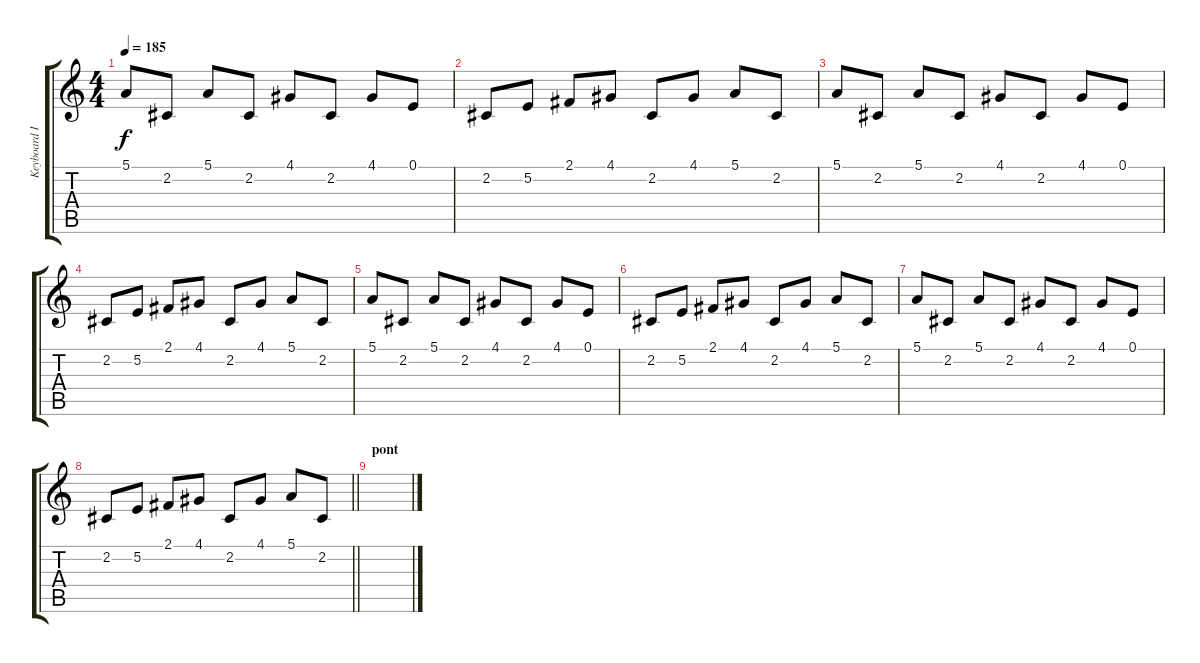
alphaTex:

\track ("Keyboard II" "Keyboard I") {instrument drawbarorgan}
\staff {score tabs}
\tuning (E4 B3 G3 D3 A2 E2) {hide}
\ts (4 4)
\tempo 185
\clef g2
\ks c
5.1.8{dy f} 2.2.8 5.1.8 2.2.8 4.1.8 2.2.8 4.1.8 0.1.8 |
2.2.8 5.2.8 2.1.8 4.1.8 2.2.8 4.1.8 5.1.8 2.2.8 |
5.1.8 2.2.8 5.1.8 2.2.8 4.1.8 2.2.8 4.1.8 0.1.8 |
2.2.8 5.2.8 2.1.8 4.1.8 2.2.8 4.1.8 5.1.8 2.2.8 |
5.1.8 2.2.8 5.1.8 2.2.8 4.1.8 2.2.8 4.1.8 0.1.8 |
2.2.8 5.2.8 2.1.8 4.1.8 2.2.8 4.1.8 5.1.8 2.2.8 |
5.1.8 2.2.8 5.1.8 2.2.8 4.1.8 2.2.8 4.1.8 0.1.8 |
\barLineRight lightlight
2.2.8 5.2.8 2.1.8 4.1.8 2.2.8 4.1.8 5.1.8 2.2.8 |
\section ("" "pont")
